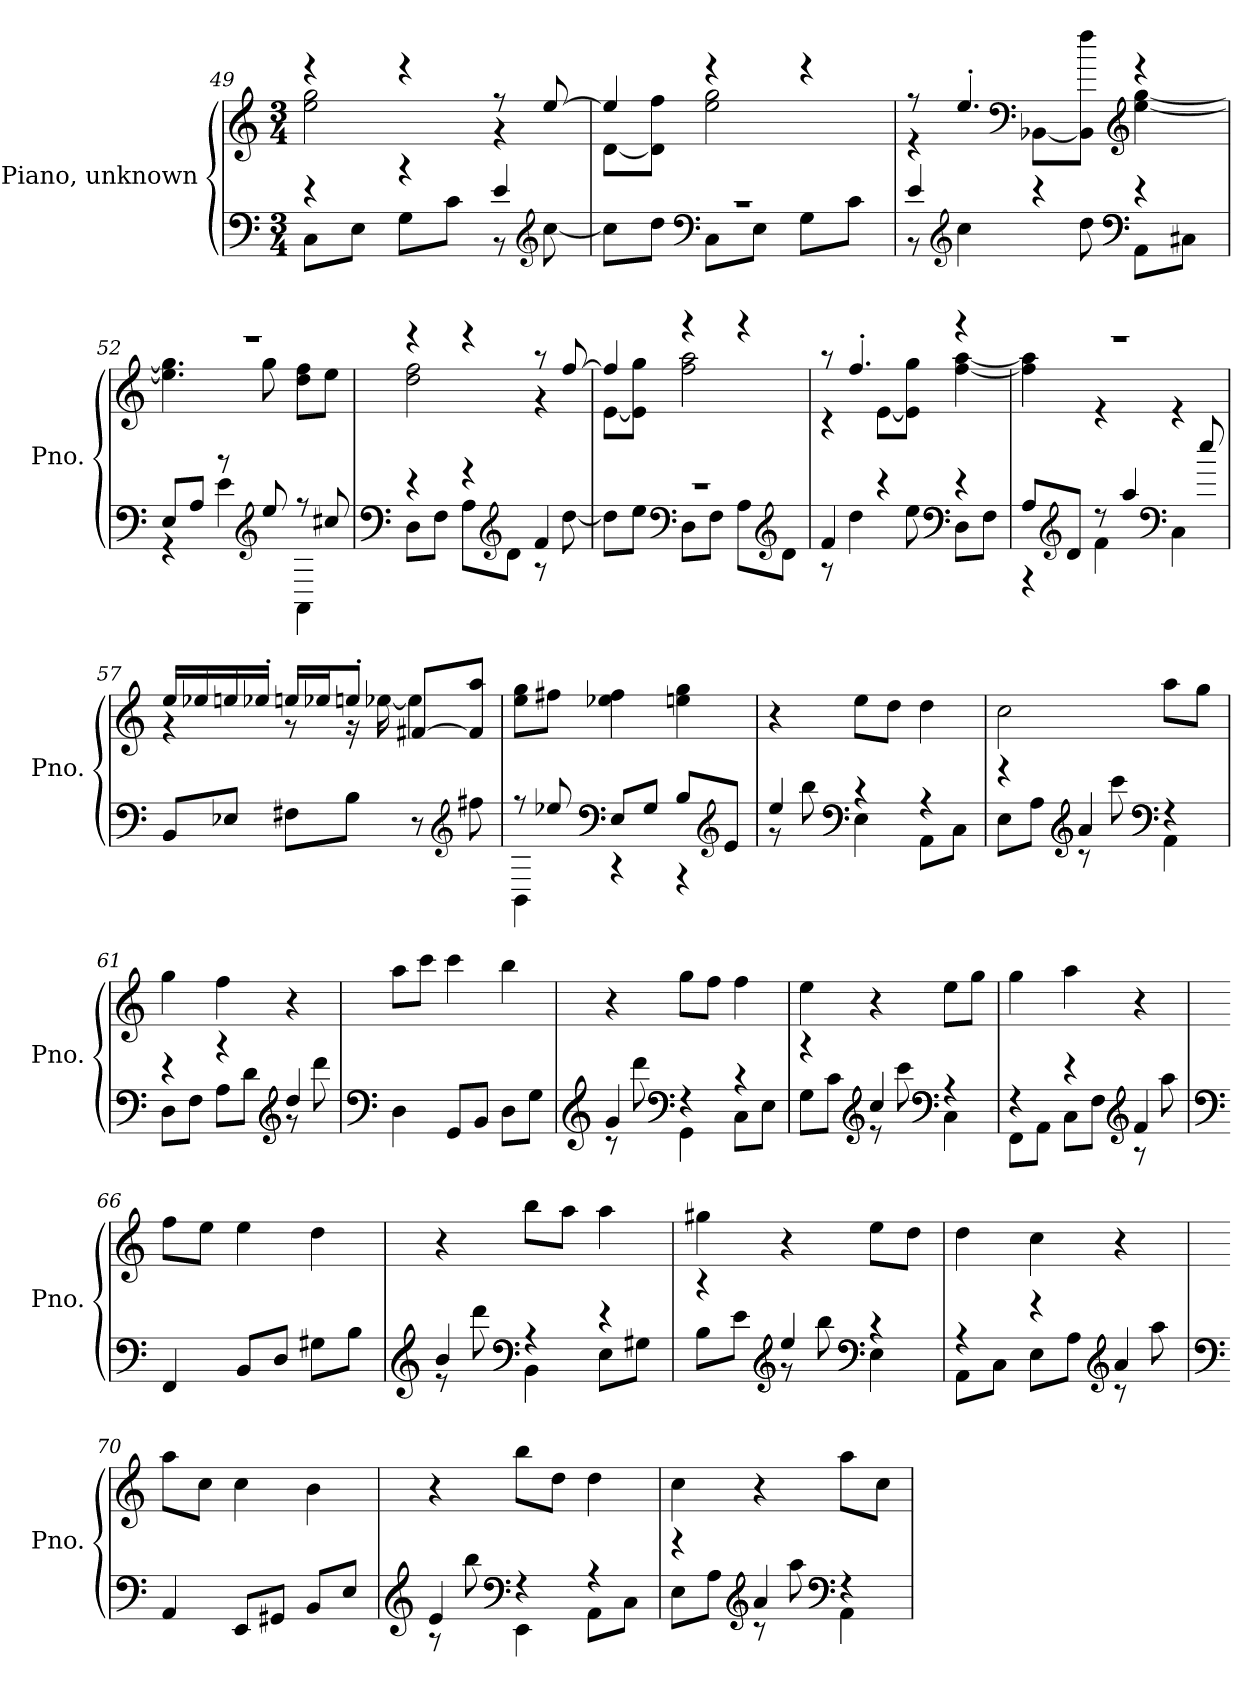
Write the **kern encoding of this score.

**kern	**kern
*part1	*part1
*staff2	*staff1
*I"Piano, unknown	*
*I'Pno.	*
*clefF4	*clefG2
*k[]	*k[]
*M3/4	*M3/4
=49	=49
*^	*^
4r	8C\L	4r	2ee\ 2gg\
.	8E\J	.	.
4r	8G\L	4r	.
.	8c\J	.	.
4e/	8r	8r	4r
*clefG2	*	*	*
.	[8cc\	[8ee/	.
=50	=50	=50	=50
2.r	8cc\L]	4ee/]	[8d\L
.	8dd\J	.	8d\] 8ff\J
*clefF4	*	*	*
.	8C\L	4r	2ee\ 2gg\
.	8E\J	.	.
.	8G\L	4r	.
.	8c\J	.	.
!!LO:LB:g=z	!!
=51	=51	=51	=51
4e/	8r	8r	4r
*clefG2	*	*	*
.	4cc\	4.ee'/	.
*	*	*clefF4	*
4r	.	.	[8BB-X\L
.	8dd\	.	8BB-\] 8ff\J
*clefF4	*	*clefG2	*
4r	8AA\L	4r	[4ee\ [4gg\
.	8C#X\J	.	.
=52	=52	=52	=52
8E/L	4r	2.r	4.ee\] 4.gg\]
8A/J	.	.	.
8r	4e\	.	.
*clefG2	*	*	*
8ee/	.	.	8gg\
8r	4AA\	.	8dd\ 8ff\L
8cc#X/	.	.	8ee\J
=53	=53	=53	=53
*clefF4	*	*	*
4r	8D\L	4r	2dd\ 2ff\
.	8F\J	.	.
4r	8A\L	4r	.
*clefG2	*	*	*
.	8d\J	.	.
4f/	8r	8r	4r
.	[8dd\	[8ff/	.
=54	=54	=54	=54
2.r	8dd\L]	4ff/]	[8e\L
.	8ee\J	.	8e\] 8gg\J
*clefF4	*	*	*
.	8D\L	4r	2ff\ 2aa\
.	8F\J	.	.
.	8A\L	4r	.
*clefG2	*	*	*
.	8d\J	.	.
!!LO:PB:g=z	!!
=55	=55	=55	=55
4f/	8r	8r	4r
.	4dd\	4.ff'/	.
4r	.	.	[8e\L
.	8ee\	.	8e\] 8gg\J
*clefF4	*	*	*
4r	8D\L	4r	[4ff\ [4aa\
.	8F\J	.	.
=56	=56	=56	=56
8A/L	4r	2.r	4ff\] 4aa\]
*clefG2	*	*	*
8d/J	.	.	.
8r	4f\	.	4r
4aa/	.	.	.
*clefF4	*	*	*
.	4C\	.	4r
8ee/	.	.	.
*v	*v	*	*
=57	=57	=57
8BB/L	16ee/LL	4r
.	16ee-X/	.
8E-X/J	16een/	.
.	16ee-X'/JJ	.
8F#X\L	16een/LL	8r
.	16ee-X/J	.
8B\J	8een'/J	16r
.	.	[16ee-X\
8r	[8f#X/L	4ee-\]
*clefG2	*	*
8ff#X\	8f#/] 8aa/J	.
*	*v	*v
!!LO:LB:g=z
=58	=58
*^	*
8r	4BB\	8ee\ 8gg\L
8ee-X/	.	8ff#X\J
*clefF4	*	*
8E/L	4r	4ee-X\ 4ff#\
8G/J	.	.
8B/L	4r	4een\ 4gg\
*clefG2	*	*
8e/J	.	.
=59	=59	=59
4ee/	8r	4r
.	8bb\	.
*clefF4	*	*
4r	4E\	8ee\L
.	.	8dd\J
4r	8AA\L	4dd\
.	8C\J	.
=60	=60	=60
4r	8E\L	2cc\
.	8A\J	.
*clefG2	*	*
4a/	8r	.
.	8ccc\	.
*clefF4	*	*
4r	4AA\	8aa\L
.	.	8gg\J
=61	=61	=61
4r	8D\L	4gg\
.	8F\J	.
4r	8A\L	4ff\
.	8d\J	.
*clefG2	*	*
4dd/	8r	4r
.	8ddd\	.
*v	*v	*
!!LO:LB:g=z
=62	=62
*clefF4	*
4D\	8aa\L
.	8ccc\J
8GG/L	4ccc\
8BB/J	.
8D\L	4bb\
8G\J	.
=63	=63
*clefG2	*
*^	*
4g/	8r	4r
.	8ddd\	.
*clefF4	*	*
4r	4GG\	8gg\L
.	.	8ff\J
4r	8C\L	4ff\
.	8E\J	.
=64	=64	=64
4r	8G\L	4ee\
.	8c\J	.
*clefG2	*	*
4cc/	8r	4r
.	8ccc\	.
*clefF4	*	*
4r	4C\	8ee\L
.	.	8gg\J
=65	=65	=65
4r	8FF\L	4gg\
.	8AA\J	.
4r	8C\L	4aa\
.	8F\J	.
*clefG2	*	*
4f/	8r	4r
.	8aa\	.
*v	*v	*
=66	=66
*clefF4	*
4FF/	8ff\L
.	8ee\J
8BB/L	4ee\
8D/J	.
8G#X\L	4dd\
8B\J	.
!!LO:LB:g=z
=67	=67
*clefG2	*
*^	*
4b/	8r	4r
.	8ddd\	.
*clefF4	*	*
4r	4BB\	8bb\L
.	.	8aa\J
4r	8E\L	4aa\
.	8G#X\J	.
=68	=68	=68
4r	8B\L	4gg#X\
.	8e\J	.
*clefG2	*	*
4ee/	8r	4r
.	8bb\	.
*clefF4	*	*
4r	4E\	8ee\L
.	.	8dd\J
=69	=69	=69
4r	8AA\L	4dd\
.	8C\J	.
4r	8E\L	4cc\
.	8A\J	.
*clefG2	*	*
4a/	8r	4r
.	8aa\	.
*v	*v	*
=70	=70
*clefF4	*
4AA/	8aa\L
.	8cc\J
8EE/L	4cc\
8GG#X/J	.
8BB/L	4b\
8E/J	.
!!LO:LB:g=z
=71	=71
*clefG2	*
*^	*
4e/	8r	4r
.	8bb\	.
*clefF4	*	*
4r	4EE\	8bb\L
.	.	8dd\J
4r	8AA\L	4dd\
.	8C\J	.
=72	=72	=72
4r	8E\L	4cc\
.	8A\J	.
*clefG2	*	*
4a/	8r	4r
.	8aa\	.
*clefF4	*	*
4r	4AA\	8aa\L
.	.	8cc\J
*v	*v	*
=	=
*-	*-
